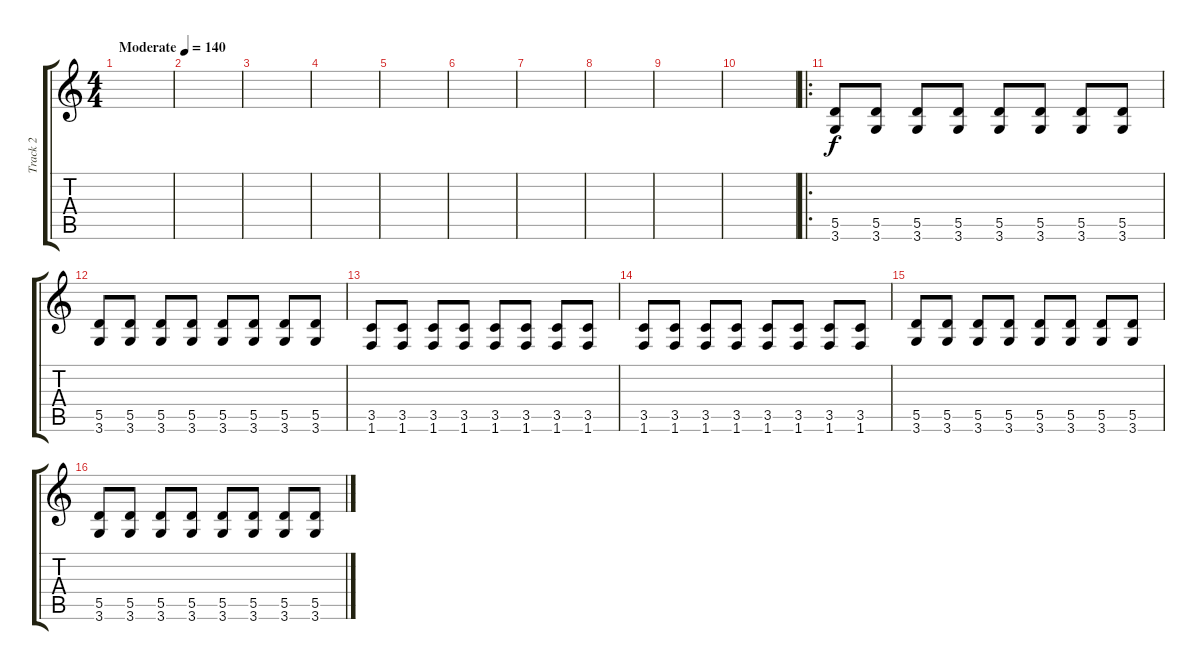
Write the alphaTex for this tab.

\track ("Track 2" "Track 2") {instrument distortionguitar}
\staff {score tabs}
\tuning (E4 B3 G3 D3 A2 E2) {hide}
\ts (4 4)
\tempo (140 "Moderate")
\clef g2
\ks c
|
|
|
|
|
|
|
|
|
|
\ro
(5.5 3.6).8 (5.5 3.6).8 (5.5 3.6).8 (5.5 3.6).8 (5.5 3.6).8 (5.5 3.6).8 (5.5 3.6).8 (5.5 3.6).8 |
(5.5 3.6).8 (5.5 3.6).8 (5.5 3.6).8 (5.5 3.6).8 (5.5 3.6).8 (5.5 3.6).8 (5.5 3.6).8 (5.5 3.6).8 |
(3.5 1.6).8 (3.5 1.6).8 (3.5 1.6).8 (3.5 1.6).8 (3.5 1.6).8 (3.5 1.6).8 (3.5 1.6).8 (3.5 1.6).8 |
(3.5 1.6).8 (3.5 1.6).8 (3.5 1.6).8 (3.5 1.6).8 (3.5 1.6).8 (3.5 1.6).8 (3.5 1.6).8 (3.5 1.6).8 |
(5.5 3.6).8 (5.5 3.6).8 (5.5 3.6).8 (5.5 3.6).8 (5.5 3.6).8 (5.5 3.6).8 (5.5 3.6).8 (5.5 3.6).8 |
(5.5 3.6).8 (5.5 3.6).8 (5.5 3.6).8 (5.5 3.6).8 (5.5 3.6).8 (5.5 3.6).8 (5.5 3.6).8 (5.5 3.6).8
